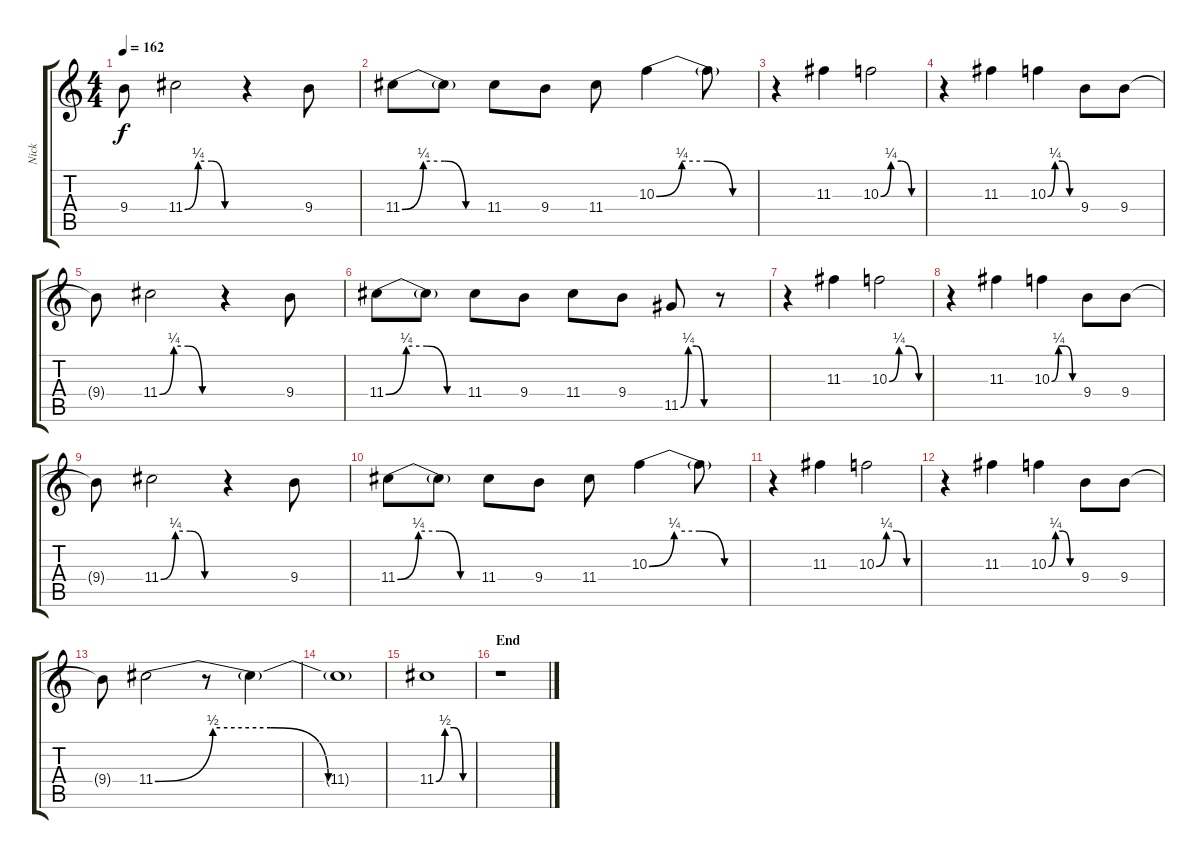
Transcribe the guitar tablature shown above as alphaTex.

\track ("Nick" "Nick") {instrument distortionguitar}
\staff {score tabs}
\tuning (E4 B3 G3 D3 A2 E2) {hide}
\ts (4 4)
\tempo 162
\clef g2
\ks c
9.4{t}.8{dy f} 11.4{be (custom 0 0 15 1 30 1 45 0 60 0)}.2 r.4 9.4.8 |
11.4{be (custom 0 0 15 1 30 1 45 0 60 0)}.8 11.4{t}.8 11.4.8 9.4.8 11.4.8 10.3{be (custom 0 0 15 1 30 1 45 0 60 0)}.4 10.3{t}.8 |
r.4 11.3.4 10.3{be (custom 0 0 15 1 30 1 45 0 60 0)}.2 |
r.4 11.3.4 10.3{be (custom 0 0 15 1 30 1 45 0 60 0)}.4 9.4.8 9.4.8 |
9.4{t}.8 11.4{be (custom 0 0 15 1 30 1 45 0 60 0)}.2 r.4 9.4.8 |
11.4{be (custom 0 0 15 1 30 1 45 0 60 0)}.8 11.4{t}.8 11.4.8 9.4.8 11.4.8 9.4.8 11.5{be (custom 0 0 15 1 30 1 45 0 60 0)}.8 r.8 |
r.4 11.3.4 10.3{be (custom 0 0 15 1 30 1 45 0 60 0)}.2 |
r.4 11.3.4 10.3{be (custom 0 0 15 1 30 1 45 0 60 0)}.4 9.4.8 9.4.8 |
9.4{t}.8 11.4{be (custom 0 0 15 1 30 1 45 0 60 0)}.2 r.4 9.4.8 |
11.4{be (custom 0 0 15 1 30 1 45 0 60 0)}.8 11.4{t}.8 11.4.8 9.4.8 11.4.8 10.3{be (custom 0 0 15 1 30 1 45 0 60 0)}.4 10.3{t}.8 |
r.4 11.3.4 10.3{be (custom 0 0 15 1 30 1 45 0 60 0)}.2 |
r.4 11.3.4 10.3{be (custom 0 0 15 1 30 1 45 0 60 0)}.4 9.4.8 9.4.8 |
9.4{t}.8 11.4{be (custom 0 0 15 2 30 2 45 0 60 0)}.2 r.8 11.4{t}.4 |
11.4{t}.1 |
11.4{be (custom 0 0 15 2 30 2 45 0 60 0)}.1 |
\section ("" "End")
r.1
